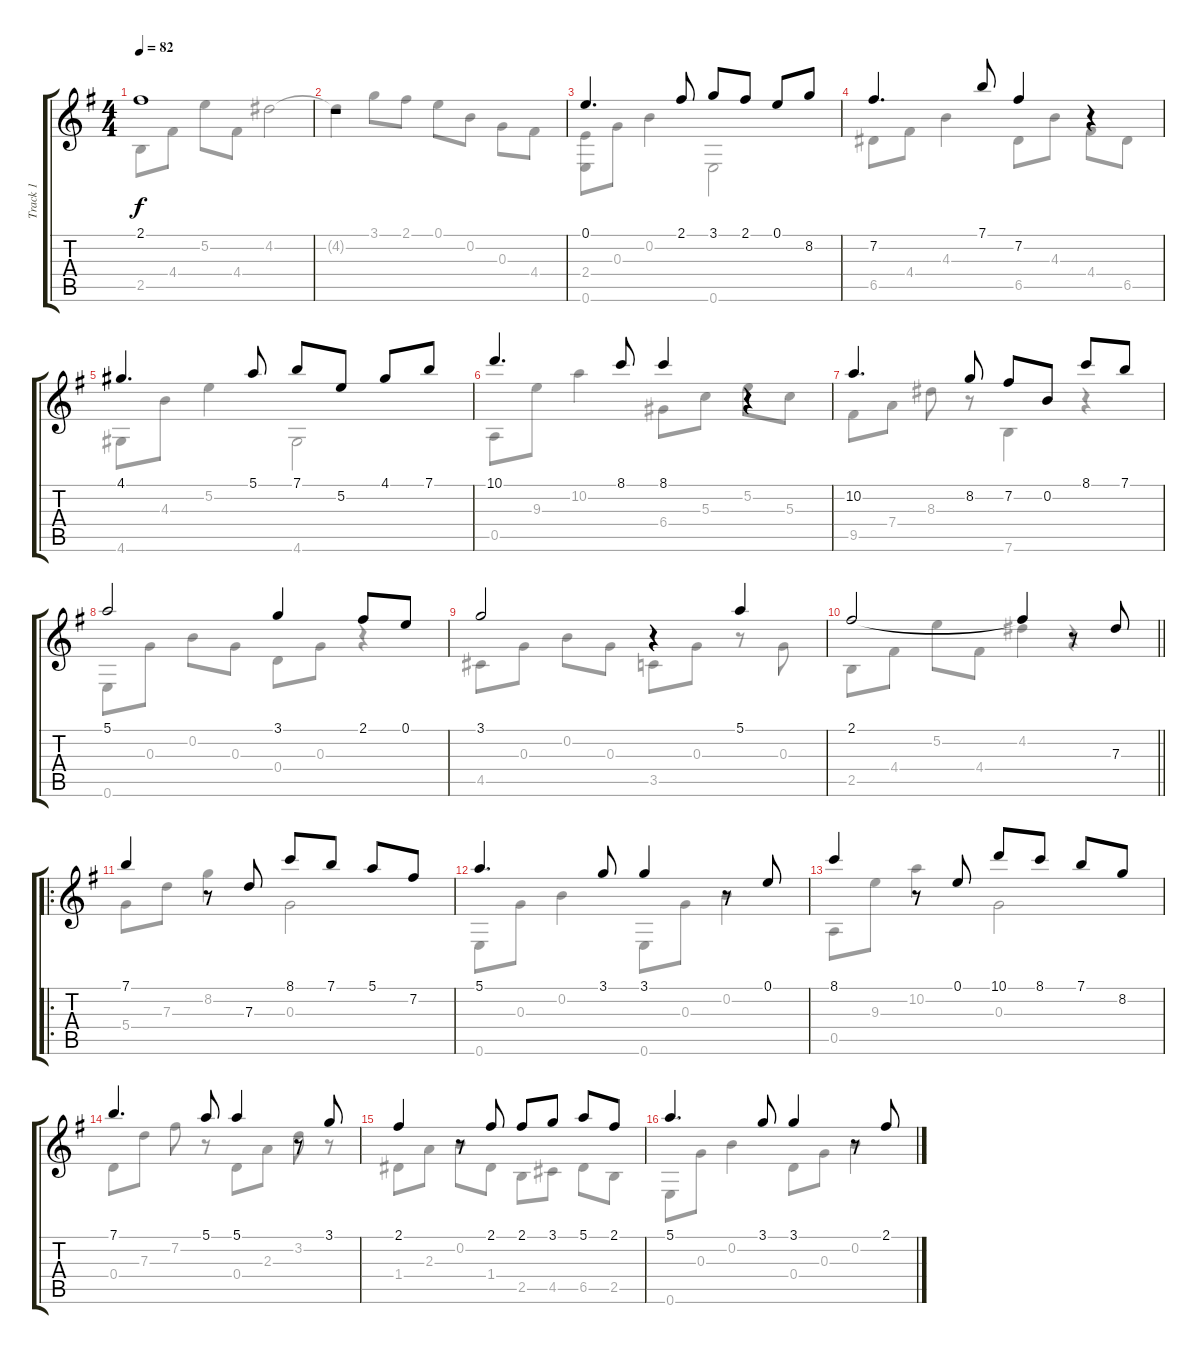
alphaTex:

\track ("Track 1" "Track 1") {instrument acousticguitarsteel}
\staff {score tabs}
\tuning (E4 B3 G3 D3 A2 E2) {hide}
\voice
\ts (4 4)
\tempo 82
\clef g2
\ks eminor
2.1.1{dy f} |
r.1 |
0.1.4{d} 2.1.8 3.1.8 2.1.8 0.1.8 8.2.8 |
7.2.4{d} 7.1.8 7.2.4 r.4 |
4.1.4{d} 5.1.8 7.1.8 5.2.8 4.1.8 7.1.8 |
10.1.4{d} 8.1.8 8.1.4 r.4 |
10.2.4{d} 8.2.8 7.2.8 0.2.8 8.1.8 7.1.8 |
5.1.2 3.1.4 2.1.8 0.1.8 |
3.1.2 r.4 5.1.4 |
\barLineRight lightlight
2.1.2 2.1{t}.4 r.8 7.3.8 |
\ro
7.1.4 r.8 7.3.8 8.1.8 7.1.8 5.1.8 7.2.8 |
5.1.4{d} 3.1.8 3.1.4 r.8 0.1.8 |
8.1.4 r.8 0.1.8 10.1.8 8.1.8 7.1.8 8.2.8 |
7.1.4{d} 5.1.8 5.1.4 r.8 3.1.8 |
2.1.4 r.8 2.1.8 2.1.8 3.1.8 5.1.8 2.1.8 |
5.1.4{d} 3.1.8 3.1.4 r.8 2.1.8
\voice
\clef g2
\ottava regular
\simile none
\ks eminor
2.5.8{dy f} 4.4.8 5.2.8 4.4.8 4.2.2 |
4.2{t}.4 3.1.8 2.1.8 0.1.8 0.2.8 0.3.8 4.4.8 |
(2.4 0.6).8 0.3.8 0.2.4 0.6.2 |
6.5.8 4.4.8 4.3.4 6.5.8 4.3.8 4.4.8 6.5.8 |
4.6.8 4.3.8 5.2.4 4.6.2 |
0.5.8 9.3.8 10.2.4 6.4.8 5.3.8 5.2.8 5.3.8 |
9.5.8 7.4.8 8.3.8 r.8 7.6.4 r.4 |
0.6.8 0.3.8 0.2.8 0.3.8 0.4.8 0.3.8 r.4 |
4.5.8 0.3.8 0.2.8 0.3.8 3.5.8 0.3.8 r.8 0.3.8 |
\barLineRight lightlight
2.5.8 4.4.8 5.2.8 4.4.8 4.2.4 r.4 |
5.4.8 7.3.8 8.2.4 0.3.2 |
0.6.8 0.3.8 0.2.4 0.6.8 0.3.8 0.2.4 |
0.5.8 9.3.8 10.2.4 0.3.2 |
0.4.8 7.3.8 7.2.8 r.8 0.4.8 2.3.8 3.2.8 r.8 |
1.4.8 2.3.8 0.2.8 1.4.8 2.5.8 4.5.8 6.5.8 2.5.8 |
0.6.8 0.3.8 0.2.4 0.4.8 0.3.8 0.2.4
